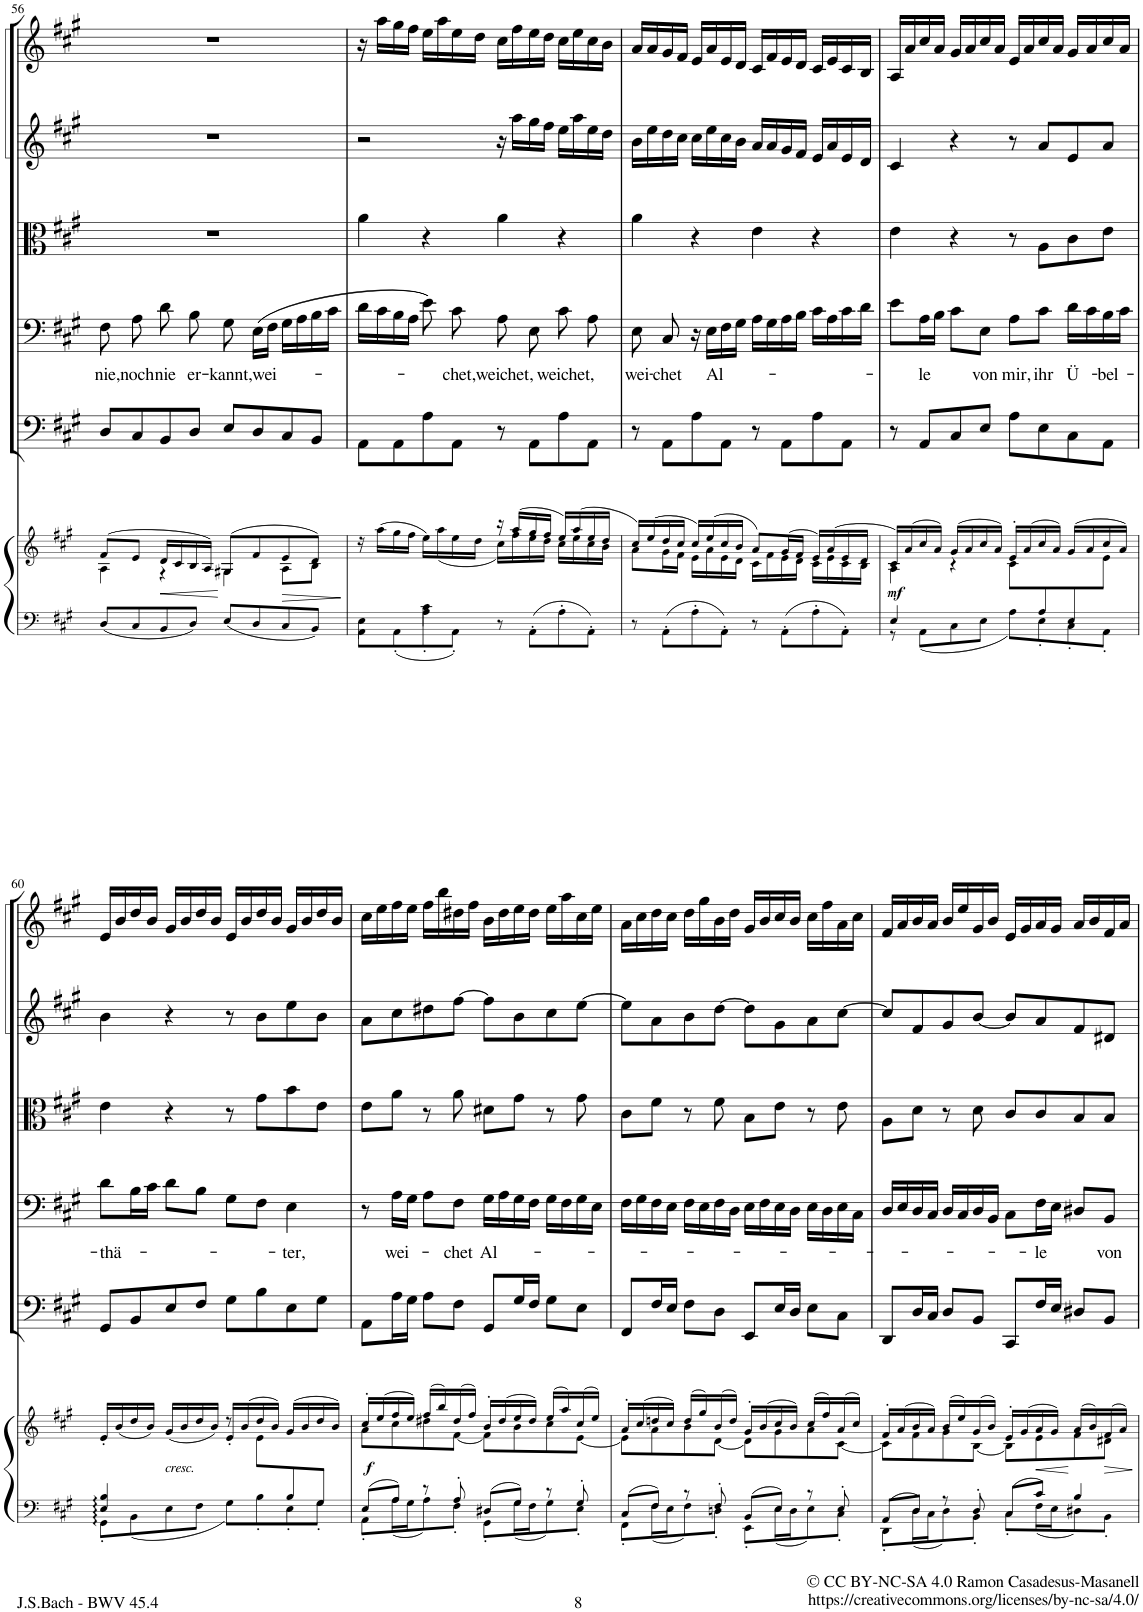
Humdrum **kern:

**kern	**kern	**dynam	**kern	**kern	**text	**kern	**kern	**kern
*part6	*part6	*part6	*part5	*part4	*part4	*part3	*part2	*part1
*staff7	*staff6	*staff6/7	*staff5	*staff4	*staff4	*staff3	*staff2	*staff1
*I"Piano reduction	*	*	*I"Conitnuo	*I"Basso	*	*I"Viola	*I"Violino II	*I"Violino I
*I'Pno	*	*	*	*	*	*	*	*
!!LO:PB:g=z
*clefF4	*clefG2	*	*clefF4	*clefF4	*	*clefC3	*clefG2	*clefG2
*k[f#c#g#]	*k[f#c#g#]	*	*k[f#c#g#]	*k[f#c#g#]	*	*k[f#c#g#]	*k[f#c#g#]	*k[f#c#g#]
*M4/4	*M4/4	*	*M4/4	*M4/4	*	*M4/4	*M4/4	*M4/4
*met(c)	*met(c)	*	*met(c)	*met(c)	*	*met(c)	*met(c)	*met(c)
=56	=56	=56	=56	=56	=56	=56	=56	=56
*	*^	*	*	*	*	*	*	*
!	!	!	!	!	!	!LO:LY:b	!	!	!
8D/L	(8f#/L	4A\	.	8D/L	8F#\	nie,	1r	1r	1r
!	!	!	!	!	!	!LO:LY:b	!	!	!
8C#/	8e/J	.	.	8C#/	8A\	noch	.	.	.
!	!	!	!LO:HP:b	!	!	!LO:LY:b	!	!	!
8BB/	16d/LL	4r	<	8BB/	8d\	nie	.	.	.
.	16c#/	.	.	.	.	.	.	.	.
!	!	!	!	!	!	!LO:LY:b	!	!	!
8D/J	16B/	.	.	8D/J	8B\	er-	.	.	.
.	16A/JJ)	.	.	.	.	.	.	.	.
!	!	!	!	!	!	!LO:LY:b	!	!	!
8E/L	(8G#/L	4G#X\	[	8E/L	8G#\	kannt,	.	.	.
!	!	!	!	!	!	!LO:LY:b	!	!	!
8D/	8f#/	.	.	8D/	(16E\LL	wei-	.	.	.
.	.	.	.	.	16F#\JJ	.	.	.	.
!	!	!	!LO:HP:b	!	!	!	!	!	!
8C#/	8e/	8A\L	>	8C#/	16G#\LL	.	.	.	.
.	.	.	.	.	16A\	.	.	.	.
8BB/J	8d/J)	8B\J	.	8BB/J	16B\	.	.	.	.
.	.	.	.	.	16c#\JJ	.	.	.	.
*	*v	*v	*	*	*	*	*	*	*
.	.	]	.	.	.	.	.	.
=57	=57	=57	=57	=57	=57	=57	=57	=57
*^	*^	*	*	*	*	*	*	*
4E\	8AA\L	16r	2ryy	.	8AA\L	16d\LL	.	4a\	2r	16r
.	.	(>16aa\LL	.	.	.	16c#\	.	.	.	16aa\LL
.	8AA'<\	16gg#\	.	.	8AA\	16B\	.	.	.	16gg#\
.	.	16ff#\JJ	.	.	.	16A\JJ	.	.	.	16ff#\JJ
4c#\	8A'<\	16ee\LL)	.	.	8A\	8e\)	.	4r	.	16ee\LL
.	.	(16aa\	.	.	.	.	.	.	.	16aa\
!	!	!	!	!	!	!	!LO:LY:b	!	!	!
.	8AA'<\J	16ee\	.	.	8AA\J	8c#\	-chet,	.	.	16ee\
.	.	16dd\JJ	.	.	.	.	.	.	.	16dd\JJ
!	!	!	!	!	!	!	!LO:LY:b	!	!	!
2ryy	8r	16r	16cc#\LL)	.	8r	8A\	weichet,	4a\	16r	16cc#\LL
.	.	(16aa/LL	16ff#\	.	.	.	.	.	16aa\LL	16ff#\
.	8AA'\L	16gg#/	16ee\	.	8AA\L	8E\	.	.	16gg#\	16ee\
.	.	16ff#/JJ	16dd\JJ	.	.	.	.	.	16ff#\JJ	16dd\JJ
!	!	!	!	!	!	!	!LO:LY:b	!	!	!
.	8A'\	16ee/LL)	16cc#\LL	.	8A\	8c#\	weichet,	4r	16ee\LL	16cc#\LL
.	.	(16aa/	16ee\	.	.	.	.	.	16aa\	16ee\
.	8AA'\J	16ee/	16cc#\	.	8AA\J	8A\	.	.	16ee\	16cc#\
.	.	16dd/JJ	16b\JJ	.	.	.	.	.	16dd\JJ	16b\JJ
*v	*v	*	*	*	*	*	*	*	*	*
=58	=58	=58	=58	=58	=58	=58	=58	=58	=58
!	!	!	!	!	!	!LO:LY:b	!	!	!
8r	16cc#/LL)	8a\L	.	8r	8E\	wei-	4a\	16b\LL	16a/LL
.	(16ee/	.	.	.	.	.	.	16ee\	16a/
!	!	!	!	!	!	!LO:LY:b	!	!	!
8AA'\L	16dd/	16g#\L	.	8AA\L	8C#/	-chet	.	16dd\	16g#/
.	16cc#/JJ	16f#\JJ	.	.	.	.	.	16cc#\JJ	16f#/JJ
8A'\	16cc#/LL)	16e\LL	.	8A\	16r	.	4r	16cc#\LL	16e/LL
!	!	!	!	!	!	!LO:LY:b	!	!	!
.	(16ee/	16a\	.	.	16E\LL	Al-	.	16ee\	16a/
8AA'\J	16cc#/	16e\	.	8AA\J	16F#\	.	.	16cc#\	16e/
.	16b/JJ	16d\JJ	.	.	16G#\JJ	.	.	16b\JJ	16d/JJ
8r	8a/L)	16c#\LL	.	8r	16A\LL	.	4e\	16a/LL	16c#/LL
.	.	16f#\	.	.	16G#\	.	.	16a/	16f#/
8AA'\L	(16g#/L	16e\	.	8AA\L	16A\	.	.	16g#/	16e/
.	16f#/JJ	16d\JJ	.	.	16B\JJ	.	.	16f#/JJ	16d/JJ
8A'\	16e/LL)	16c#\LL	.	8A\	16c#\LL	.	4r	16e/LL	16c#/LL
.	(16a/	16e\	.	.	16A\	.	.	16a/	16e/
8AA'\J	16e/	16c#\	.	8AA\J	16c#\	.	.	16e/	16c#/
.	16d/JJ	16B\JJ	.	.	16d\JJ	.	.	16d/JJ	16B/JJ
=59	=59	=59	=59	=59	=59	=59	=59	=59	=59
*^	*	*	*	*	*	*	*	*	*
*	*^	*	*	*	*	*	*	*	*	*
!	!	!	!	!	!LO:DY:b	!	!	!	!	!	!
8ryy	4E/	8r	16c#/LL)	4A\	mf	8r	8e\L	.	4e\	4c#/	16A/LL
.	.	.	(16a/	.	.	.	.	.	.	.	16a/
!	!	!	!	!	!	!	!	!LO:LY:b	!	!	!
.	.	8AA\L	16cc#/	.	.	8AA/L	16A\L	-le	.	.	16cc#/
.	.	.	16a/JJ)	.	.	.	16B\JJ	.	.	.	16a/JJ
.	4ryy	8C#\	(16g#/LL	4r	.	8C#/	8c#\L	.	4r	4r	16g#/LL
.	.	.	16a/	.	.	.	.	.	.	.	16a/
!	!	!	!	!	!	!	!	!LO:LY:b	!	!	!
.	.	8E\J	16cc#/	.	.	8E/J	8E\J	von	.	.	16cc#/
.	.	.	16a/JJ)	.	.	.	.	.	.	.	16a/JJ
!	!	!	!	!	!	!	!	!LO:LY:b	!	!	!
.	2ryy	8A\L	16e'/LL	8c#\L	.	8A\L	8A\L	mir,	8r	8r	16e/LL
.	.	.	(16a/	.	.	.	.	.	.	.	16a/
!	!	!	!	!	!	!	!	!LO:LY:b	!	!	!
8A/	.	8E'<\	16cc#/	4ryy	.	8E\	8c#\J	ihr	8A\L	8a/L	16cc#/
.	.	.	16a/JJ)	.	.	.	.	.	.	.	16a/JJ
!	!	!	!	!	!	!	!	!LO:LY:b	!	!	!
8E/	.	8C#'<\	(16g#/LL	.	.	8C#\	16d\LL	Ü	8c#\	8e/	16g#/LL
.	.	.	16a/	.	.	.	16c#\	.	.	.	16a/
!	!	!	!	!	!	!	!	!LO:LY:b	!	!	!
8ryy	.	8AA'<\J	16cc#/	8e\J	.	8AA\J	16B\	bel	8e\J	8a/J	16cc#/
.	.	.	16a/JJ)	.	.	.	16c#\JJ	.	.	.	16a/JJ
*	*v	*v	*	*	*	*	*	*	*	*	*
!!LO:LB:g=z
=60	=60	=60	=60	=60	=60	=60	=60	=60	=60	=60
!	!	!	!	!	!	!	!LO:LY:b	!	!	!
4E/ 4B/	8GG#'\L	16e'/LL	8ryy	.	8GG#/L	8d\L	thä-	4e\	4b\	16e/LL
.	.	(16b/	.	.	.	.	.	.	.	16b/
*	*	*v	*v	*	*	*	*	*	*	*
.	8BB\	16dd/	.	8BB/	16B\L	.	.	.	16dd/
.	.	16b/JJ)	.	.	16c#\JJ	.	.	.	16b/JJ
!	!	!LO:TX:b:i:t=cresc.	!	!	!	!	!	!	!
4ryy	8E\	(16g#/LL	.	8E/	8d\L	.	4r	4r	16g#/LL
.	.	16b/	.	.	.	.	.	.	16b/
.	8F#\J	16dd/	.	8F#/J	8B\J	.	.	.	16dd/
.	.	16b/JJ)	.	.	.	.	.	.	16b/JJ
8r	8G#\L	16e'/LL	.	8G#\L	8G#\L	.	8r	8r	16e/LL
.	.	(>16b/	.	.	.	.	.	.	16b/
*	*	*^	*	*	*	*	*	*	*
8ryy	8B'\	16dd/	8e\L	.	8B\	8F#\J	.	8g#\L	8b\L	16dd/
.	.	16b/JJ)	.	.	.	.	.	.	.	16b/JJ
!	!	!	!	!	!	!	!LO:LY:b	!	!	!
8B/	8E'\	(>16g#/LL	4ryy	.	8E\	4E\	ter,	8b\	8ee\	16g#/LL
.	.	16b/	.	.	.	.	.	.	.	16b/
8G#/J	8G#'\J	16dd/	.	.	8G#\J	.	.	8e\J	8b\J	16dd/
.	.	16b/JJ)	.	.	.	.	.	.	.	16b/JJ
=61	=61	=61	=61	=61	=61	=61	=61	=61	=61	=61
!	!	!	!	!LO:DY:b	!	!	!	!	!	!
8E/L	8AA'\L	16cc#'/LL	8a\L	f	8AA\L	8r	.	8e\L	8a\L	16cc#\LL
.	.	(16ee/	.	.	.	.	.	.	.	16ee\
!	!	!	!	!	!	!	!LO:LY:b	!	!	!
8A/J	16A\L	16ff#/	8cc#\	.	16A\L	16A\LL	wei	8a\J	8cc#\	16ff#\
.	16G#\J	16ee/JJ)	.	.	16G#\JJ	16G#\JJ	.	.	.	16ee\JJ
8r	8A\	(16ff#/LL	8dd#X\	.	8A\L	8A\L	.	8r	8dd#X\	16ff#\LL
.	.	16bb/)	.	.	.	.	.	.	.	16bb\
!	!	!	!	!	!	!	!LO:LY:b	!	!	!
8A'/	8F#'\J	(16dd#/	[8f#\J	.	8F#\J	8F#\J	chet	8a\	[8ff#\J	16dd#X\
.	.	16ff#/JJ)	.	.	.	.	.	.	.	16ff#\JJ
!	!	!	!	!	!	!	!LO:LY:b	!	!	!
8D#X/L	8GG#'\L	16b'/LL	8f#\L]	.	8GG#/L	16G#\LL	Al	8d#X\L	8ff#\L]	16b\LL
.	.	(16dd#/	.	.	.	16A\	.	.	.	16dd#\
8G#/J	16G#\L	16ee/	8b\	.	16G#/L	16G#\	.	8g#\J	8b\	16ee\
.	16F#\J	16dd#/JJ)	.	.	16F#/JJ	16F#\JJ	.	.	.	16dd#\JJ
8r	8G#\	(16ee/LL	8cc#\	.	8G#\L	16G#\LL	.	8r	8cc#\	16ee\LL
.	.	16aa/)	.	.	.	16F#\	.	.	.	16aa\
8G#'/	8E'\J	(16cc#/	[8e\J	.	8E\J	16G#\	.	8g#\	[8ee\J	16cc#\
.	.	16ee/JJ)	.	.	.	16E\JJ	.	.	.	16ee\JJ
=62	=62	=62	=62	=62	=62	=62	=62	=62	=62	=62
8C#/L	8FF#'\L	16a'/LL	8e\L]	.	8FF#/L	16F#\LL	.	8c#\L	8ee\L]	16a\LL
.	.	(16cc#/	.	.	.	16G#\	.	.	.	16cc#\
8F#/J	16F#\L	16ddn/	8a\	.	16F#/L	16F#\	.	8f#\J	8a\	16dd\
.	16E\J	16cc#/JJ)	.	.	16E/JJ	16E\JJ	.	.	.	16cc#\JJ
8r	8F#\	(16dd/LL	8b\	.	8F#\L	16F#\LL	.	8r	8b\	16dd\LL
.	.	16gg#/)	.	.	.	16E\	.	.	.	16gg#\
8F#'/	8Dn'\J	(16b/	[8d\J	.	8D\J	16F#\	.	8f#\	[8dd\J	16b\
.	.	16dd/JJ)	.	.	.	16D\JJ	.	.	.	16dd\JJ
8BB/L	8EE'\L	16g#'/LL	8d\L]	.	8EE/L	16E\LL	.	8B\L	8dd\L]	16g#/LL
.	.	(16b/	.	.	.	16F#\	.	.	.	16b/
8E/J	16E\L	16cc#/	8g#\	.	16E/L	16E\	.	8e\J	8g#\	16cc#/
.	16D\J	16b/JJ)	.	.	16D/JJ	16D\JJ	.	.	.	16b/JJ
8r	8E\	(16cc#/LL	8a\	.	8E\L	16E\LL	.	8r	8a\	16cc#\LL
.	.	16ff#/)	.	.	.	16D\	.	.	.	16ff#\
8E'/	8C#'\J	(16a/	[8c#\J	.	8C#\J	16E\	.	8e\	[8cc#\J	16a\
.	.	16cc#/JJ)	.	.	.	16C#\JJ	.	.	.	16cc#\JJ
=63	=63	=63	=63	=63	=63	=63	=63	=63	=63	=63
8AA/L	8DD'\L	16f#'/LL	8c#\L]	.	8DD/L	16D/LL	.	8A\L	8cc#/L]	16f#/LL
.	.	(16a/	.	.	.	16E/	.	.	.	16a/
8D/J	16D\L	16b/	8f#\	.	16D/L	16D/	.	8d\J	8f#/	16b/
.	16C#\J	16a/JJ)	.	.	16C#/JJ	16C#/JJ	.	.	.	16a/JJ
8r	8D\	(16b/LL	8g#\	.	8D/L	16D/LL	.	8r	8g#/	16b/LL
.	.	16ee/)	.	.	.	16C#/	.	.	.	16ee/
8D'/	8BB'\J	(16g#/	[8B\J	.	8BB/J	16D/	.	8d\	[8b/J	16g#/
.	.	16b/JJ)	.	.	.	16BB/JJ	.	.	.	16b/JJ
8C#/L	8C#'\L	16e'/LL	8B\L]	.	8CC#/L	8C#\L	.	8c#/L	8b/L]	16e/LL
.	.	(16g#/	.	.	.	.	.	.	.	16g#/
!	!	!	!	!LO:HP:b	!	!	!LO:LY:b	!	!	!
8c#/J	16F#\L	16a/	8e\	<	16F#/L	16F#\L	le	8c#/	8a/	16a/
.	16E\J	16g#/JJ)	.	.	16E/JJ	16E\JJ	.	.	.	16g#/JJ
4B/	8D#X\	(16a/LL	8f#\	[	8D#X/L	8D#X/L	.	8B/	8f#/	16a/LL
.	.	16b/)	.	.	.	.	.	.	.	16b/
!	!	!	!	!LO:HP:b	!	!	!LO:LY:b	!	!	!
.	8BB'\J	(16f#/	8d#X\J	>	8BB/J	8BB/J	von	8B/J	8d#X/J	16f#/
.	.	16a/JJ)	.	.	.	.	.	.	.	16a/JJ
*v	*v	*	*	*	*	*	*	*	*	*
*	*v	*v	*	*	*	*	*	*	*
.	.	]	.	.	.	.	.	.
=	=	=	=	=	=	=	=	=
*-	*-	*-	*-	*-	*-	*-	*-	*-
